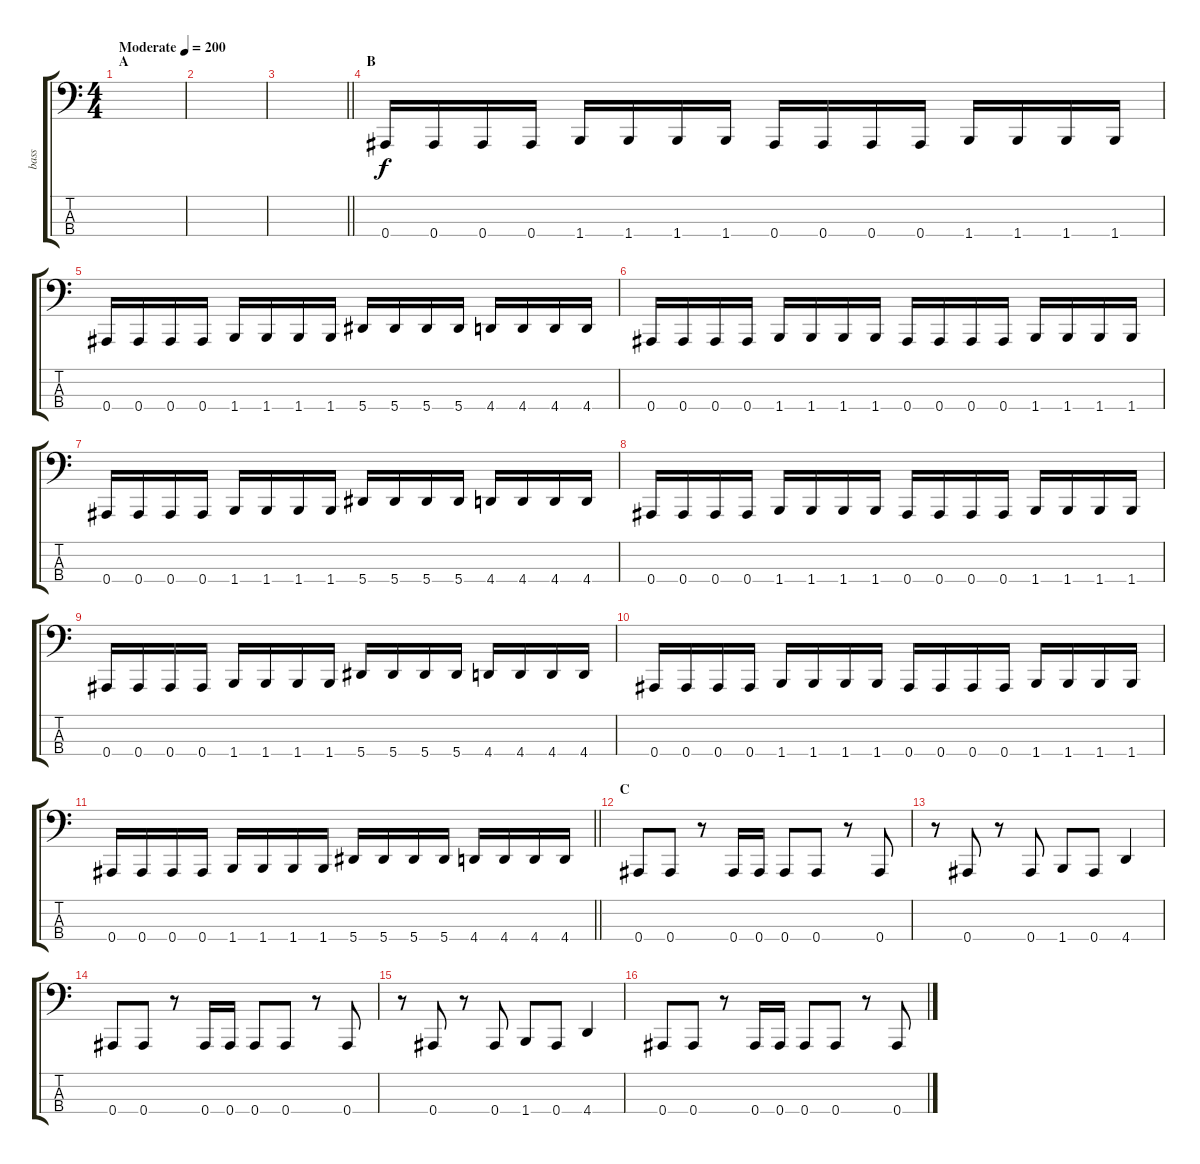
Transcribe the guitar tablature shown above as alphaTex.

\track ("bass" "bass") {instrument electricbassfinger}
\staff {score tabs}
\tuning (Eb2 Bb1 F1 Bb0) {hide}
\ts (4 4)
\section ("" "A")
\tempo (200 "Moderate")
\clef f4
\ks c
|
|
\barLineRight lightlight
|
\section ("" "B")
0.4.16 0.4.16 0.4.16 0.4.16 1.4.16 1.4.16 1.4.16 1.4.16 0.4.16 0.4.16 0.4.16 0.4.16 1.4.16 1.4.16 1.4.16 1.4.16 |
0.4.16 0.4.16 0.4.16 0.4.16 1.4.16 1.4.16 1.4.16 1.4.16 5.4.16 5.4.16 5.4.16 5.4.16 4.4.16 4.4.16 4.4.16 4.4.16 |
0.4.16 0.4.16 0.4.16 0.4.16 1.4.16 1.4.16 1.4.16 1.4.16 0.4.16 0.4.16 0.4.16 0.4.16 1.4.16 1.4.16 1.4.16 1.4.16 |
0.4.16 0.4.16 0.4.16 0.4.16 1.4.16 1.4.16 1.4.16 1.4.16 5.4.16 5.4.16 5.4.16 5.4.16 4.4.16 4.4.16 4.4.16 4.4.16 |
0.4.16 0.4.16 0.4.16 0.4.16 1.4.16 1.4.16 1.4.16 1.4.16 0.4.16 0.4.16 0.4.16 0.4.16 1.4.16 1.4.16 1.4.16 1.4.16 |
0.4.16 0.4.16 0.4.16 0.4.16 1.4.16 1.4.16 1.4.16 1.4.16 5.4.16 5.4.16 5.4.16 5.4.16 4.4.16 4.4.16 4.4.16 4.4.16 |
0.4.16 0.4.16 0.4.16 0.4.16 1.4.16 1.4.16 1.4.16 1.4.16 0.4.16 0.4.16 0.4.16 0.4.16 1.4.16 1.4.16 1.4.16 1.4.16 |
\barLineRight lightlight
0.4.16 0.4.16 0.4.16 0.4.16 1.4.16 1.4.16 1.4.16 1.4.16 5.4.16 5.4.16 5.4.16 5.4.16 4.4.16 4.4.16 4.4.16 4.4.16 |
\section ("" "C")
0.4.8 0.4.8 r.8 0.4.16 0.4.16 0.4.8 0.4.8 r.8 0.4.8 |
r.8 0.4.8 r.8 0.4.8 1.4.8 0.4.8 4.4.4 |
0.4.8 0.4.8 r.8 0.4.16 0.4.16 0.4.8 0.4.8 r.8 0.4.8 |
r.8 0.4.8 r.8 0.4.8 1.4.8 0.4.8 4.4.4 |
0.4.8 0.4.8 r.8 0.4.16 0.4.16 0.4.8 0.4.8 r.8 0.4.8
